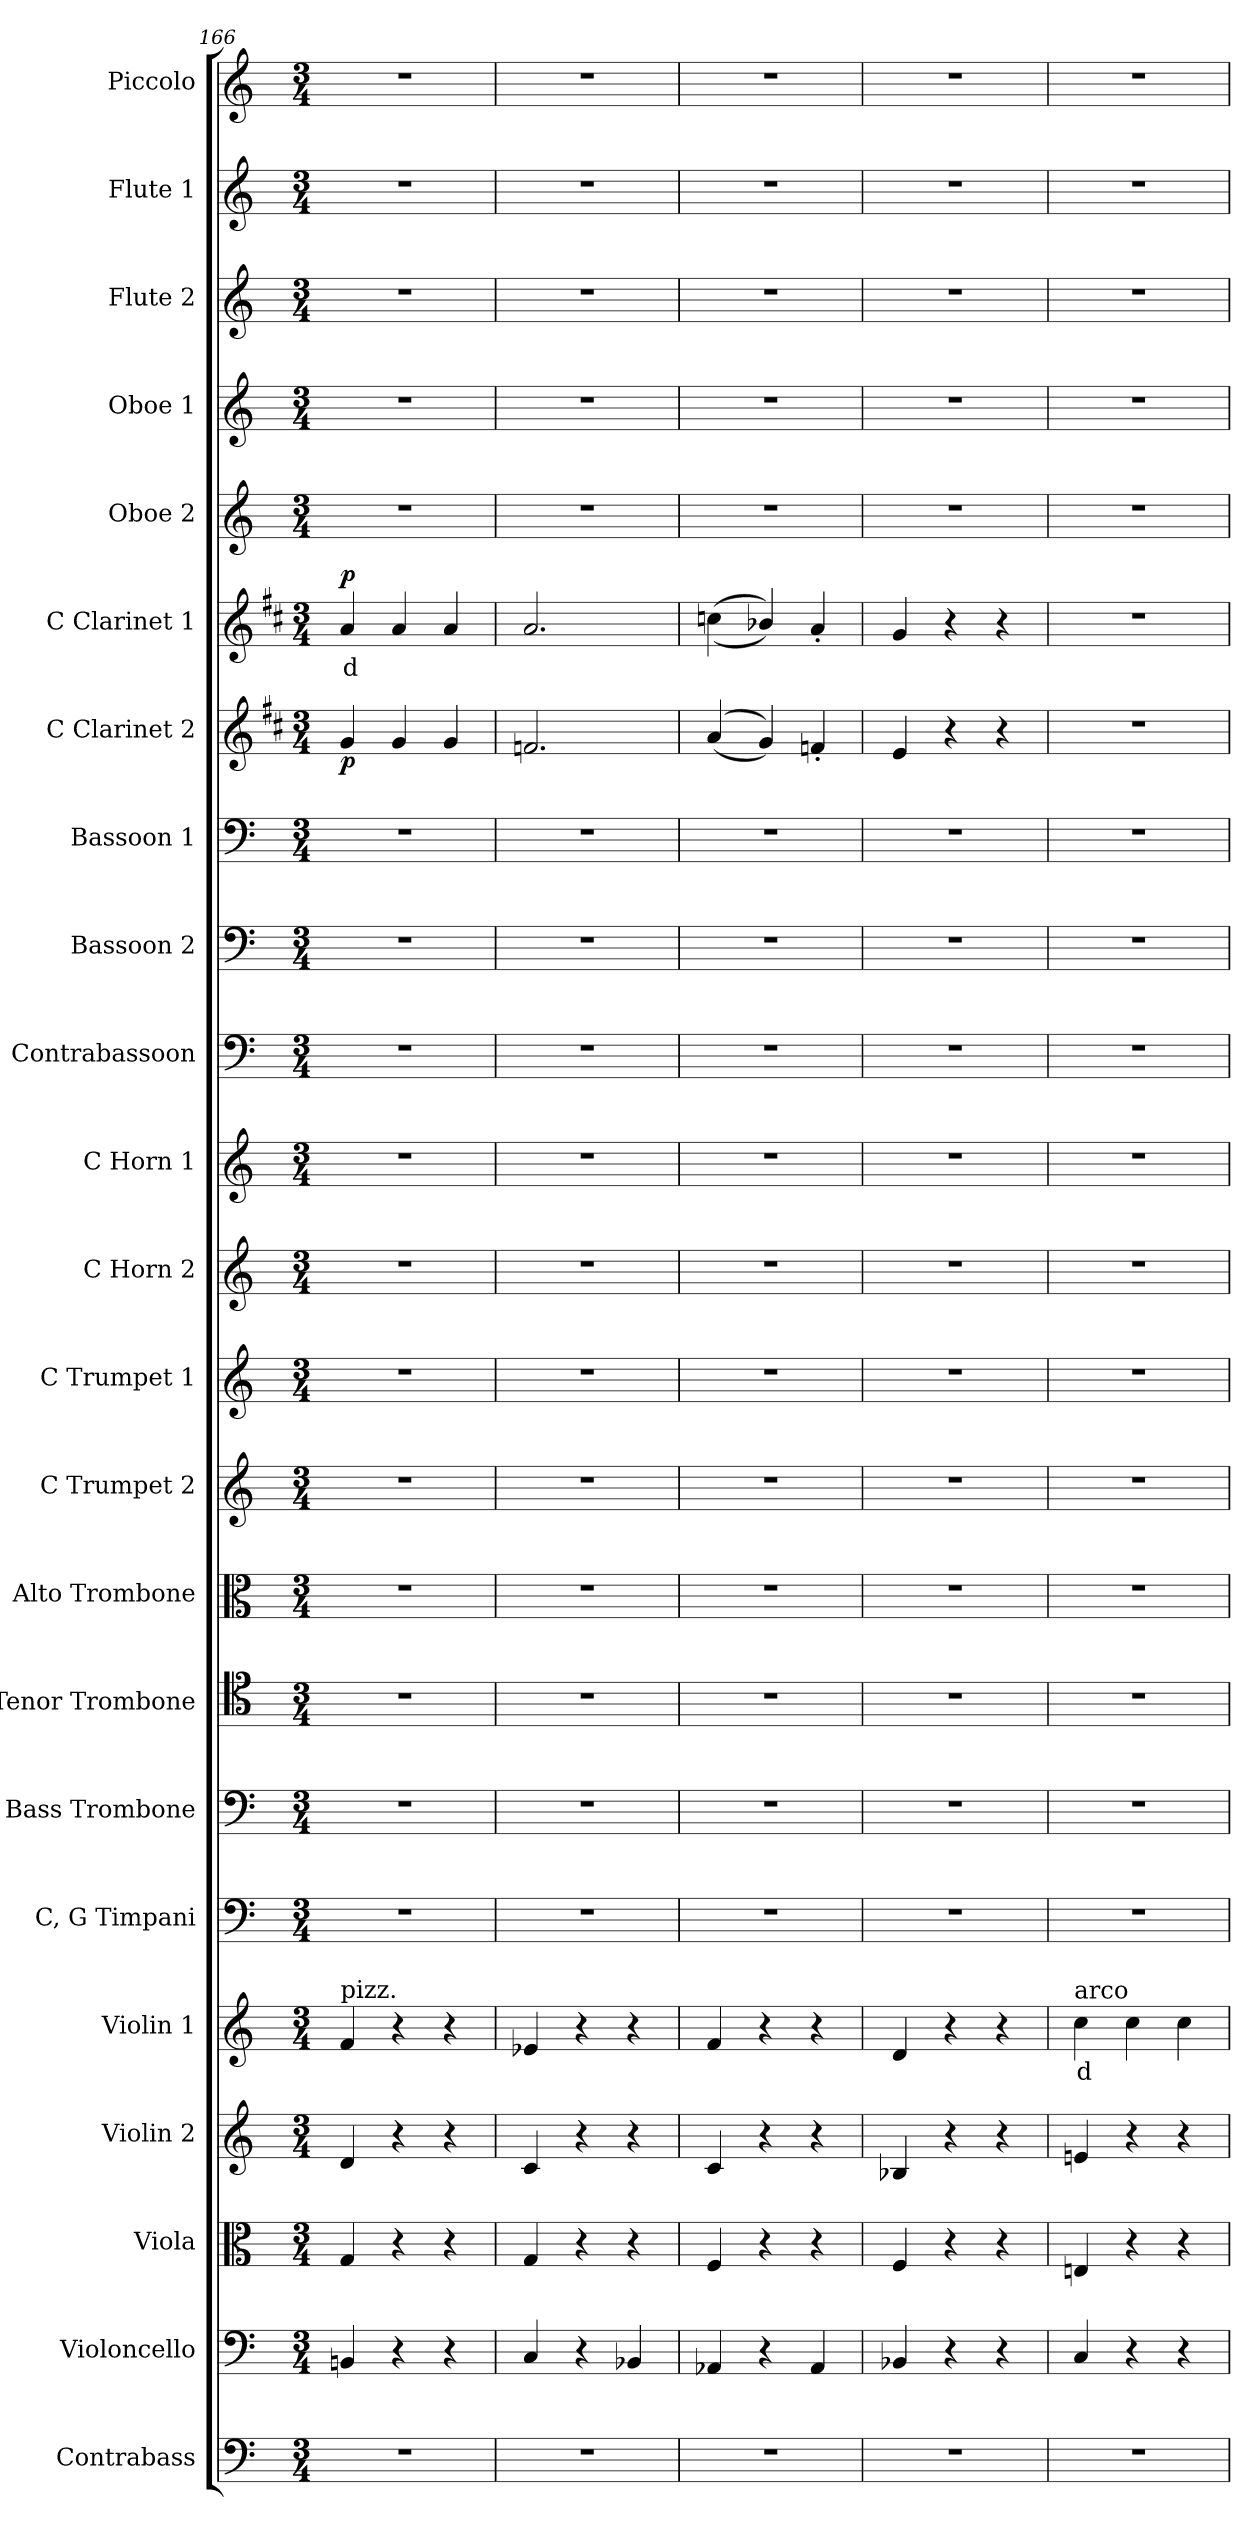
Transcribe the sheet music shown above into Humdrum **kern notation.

**kern	**kern	**kern	**kern	**kern	**text	**kern	**kern	**kern	**kern	**kern	**kern	**kern	**kern	**kern	**kern	**kern	**kern	**dynam	**kern	**text	**dynam	**kern	**kern	**kern	**kern	**kern
*part23	*part22	*part21	*part20	*part19	*part19	*part18	*part17	*part16	*part15	*part14	*part13	*part12	*part11	*part10	*part9	*part8	*part7	*part7	*part6	*part6	*part6	*part5	*part4	*part3	*part2	*part1
*staff23	*staff22	*staff21	*staff20	*staff19	*staff19	*staff18	*staff17	*staff16	*staff15	*staff14	*staff13	*staff12	*staff11	*staff10	*staff9	*staff8	*staff7	*staff7	*staff6	*staff6	*staff6	*staff5	*staff4	*staff3	*staff2	*staff1
*I"Contrabass	*I"Violoncello	*I"Viola	*I"Violin 2	*I"Violin 1	*	*I"C, G Timpani	*I"Bass Trombone	*I"Tenor Trombone	*I"Alto Trombone	*I"C Trumpet 2	*I"C Trumpet 1	*I"C Horn 2	*I"C Horn 1	*I"Contrabassoon	*I"Bassoon 2	*I"Bassoon 1	*I"C Clarinet 2	*	*I"C Clarinet 1	*	*	*I"Oboe 2	*I"Oboe 1	*I"Flute 2	*I"Flute 1	*I"Piccolo
*I'Cb	*I'Vc	*I'Vla	*I'Vln 2	*I'Vln 1	*	*I'Timp	*I'B Trb	*I'T Trb	*I'A Trb	*I'Tpt 2	*I'Tpt 1	*I'Hn 2	*I'Hn 1	*I'C Bsn	*I'Bsn 2	*I'Bsn 1	*I'Cl 2	*	*I'Cl 1	*	*	*I'Ob 2	*I'Ob 1	*I'Fl 2	*I'Fl 1	*I'Picc
*clefF4	*clefF4	*clefC3	*clefG2	*clefG2	*	*clefF4	*clefF4	*clefC4	*clefC3	*clefG2	*clefG2	*clefG2	*clefG2	*clefF4	*clefF4	*clefF4	*clefG2	*	*clefG2	*	*	*clefG2	*clefG2	*clefG2	*clefG2	*clefG2
*ITrd7c12	*	*	*	*	*	*	*	*	*	*	*	*ITrd7c12	*ITrd7c12	*ITrd7c12	*	*	*ITrd1c2	*	*ITrd1c2	*	*	*	*	*	*	*ITrd-7c-12
*k[]	*k[]	*k[]	*k[]	*k[]	*	*k[]	*k[]	*k[]	*k[]	*k[]	*k[]	*k[]	*k[]	*k[]	*k[]	*k[]	*k[]	*	*k[]	*	*	*k[]	*k[]	*k[]	*k[]	*k[]
*M3/4	*M3/4	*M3/4	*M3/4	*M3/4	*	*M3/4	*M3/4	*M3/4	*M3/4	*M3/4	*M3/4	*M3/4	*M3/4	*M3/4	*M3/4	*M3/4	*M3/4	*	*M3/4	*	*	*M3/4	*M3/4	*M3/4	*M3/4	*M3/4
=166	=166	=166	=166	=166	=166	=166	=166	=166	=166	=166	=166	=166	=166	=166	=166	=166	=166	=166	=166	=166	=166	=166	=166	=166	=166	=166
!	!	!	!	!LO:TX:a:t=pizz.	!	!	!	!	!	!	!	!	!	!	!	!	!	!	!	!	!	!	!	!	!	!
!	!	!	!	!	!	!	!	!	!	!	!	!	!	!	!	!	!	!LO:DY:b	!	!LO:LY:b:color=#FF0000	!LO:DY:b	!	!	!	!	!
2.r	4BBn/	4G/	4d/	4f/	.	2.r	2.r	2.r	2.r	2.r	2.r	2.r	2.r	2.r	2.r	2.r	4f/	p	4g/	d	p	2.r	2.r	2.r	2.r	2.r
.	4r	4r	4r	4r	.	.	.	.	.	.	.	.	.	.	.	.	4f/	.	4g/	.	.	.	.	.	.	.
.	4r	4r	4r	4r	.	.	.	.	.	.	.	.	.	.	.	.	4f/	.	4g/	.	.	.	.	.	.	.
=167	=167	=167	=167	=167	=167	=167	=167	=167	=167	=167	=167	=167	=167	=167	=167	=167	=167	=167	=167	=167	=167	=167	=167	=167	=167	=167
2.r	4C/	4G/	4c/	4e-X/	.	2.r	2.r	2.r	2.r	2.r	2.r	2.r	2.r	2.r	2.r	2.r	2.e-X/	.	2.g/	.	.	2.r	2.r	2.r	2.r	2.r
.	4r	4r	4r	4r	.	.	.	.	.	.	.	.	.	.	.	.	.	.	.	.	.	.	.	.	.	.
.	4BB-X/	4r	4r	4r	.	.	.	.	.	.	.	.	.	.	.	.	.	.	.	.	.	.	.	.	.	.
=168	=168	=168	=168	=168	=168	=168	=168	=168	=168	=168	=168	=168	=168	=168	=168	=168	=168	=168	=168	=168	=168	=168	=168	=168	=168	=168
2.r	4AA-X/	4F/	4c/	4f/	.	2.r	2.r	2.r	2.r	2.r	2.r	2.r	2.r	2.r	2.r	2.r	((4g/	.	((4b-X\	.	.	2.r	2.r	2.r	2.r	2.r
.	4r	4r	4r	4r	.	.	.	.	.	.	.	.	.	.	.	.	4f/))	.	4a-X/))	.	.	.	.	.	.	.
.	4AA-/	4r	4r	4r	.	.	.	.	.	.	.	.	.	.	.	.	4e-X'/	.	4g'/	.	.	.	.	.	.	.
=169	=169	=169	=169	=169	=169	=169	=169	=169	=169	=169	=169	=169	=169	=169	=169	=169	=169	=169	=169	=169	=169	=169	=169	=169	=169	=169
2.r	4BB-X/	4F/	4B-X/	4d/	.	2.r	2.r	2.r	2.r	2.r	2.r	2.r	2.r	2.r	2.r	2.r	4d/	.	4f/	.	.	2.r	2.r	2.r	2.r	2.r
.	4r	4r	4r	4r	.	.	.	.	.	.	.	.	.	.	.	.	4r	.	4r	.	.	.	.	.	.	.
.	4r	4r	4r	4r	.	.	.	.	.	.	.	.	.	.	.	.	4r	.	4r	.	.	.	.	.	.	.
=170	=170	=170	=170	=170	=170	=170	=170	=170	=170	=170	=170	=170	=170	=170	=170	=170	=170	=170	=170	=170	=170	=170	=170	=170	=170	=170
!	!	!	!	!LO:TX:a:t=arco	!	!	!	!	!	!	!	!	!	!	!	!	!	!	!	!	!	!	!	!	!	!
!	!	!	!	!	!LO:LY:b:color=#FF0000	!	!	!	!	!	!	!	!	!	!	!	!	!	!	!	!	!	!	!	!	!
2.r	4C/	4En/	4en/	4cc\	d	2.r	2.r	2.r	2.r	2.r	2.r	2.r	2.r	2.r	2.r	2.r	2.r	.	2.r	.	.	2.r	2.r	2.r	2.r	2.r
.	4r	4r	4r	4cc\	.	.	.	.	.	.	.	.	.	.	.	.	.	.	.	.	.	.	.	.	.	.
.	4r	4r	4r	4cc\	.	.	.	.	.	.	.	.	.	.	.	.	.	.	.	.	.	.	.	.	.	.
=	=	=	=	=	=	=	=	=	=	=	=	=	=	=	=	=	=	=	=	=	=	=	=	=	=	=
*-	*-	*-	*-	*-	*-	*-	*-	*-	*-	*-	*-	*-	*-	*-	*-	*-	*-	*-	*-	*-	*-	*-	*-	*-	*-	*-
